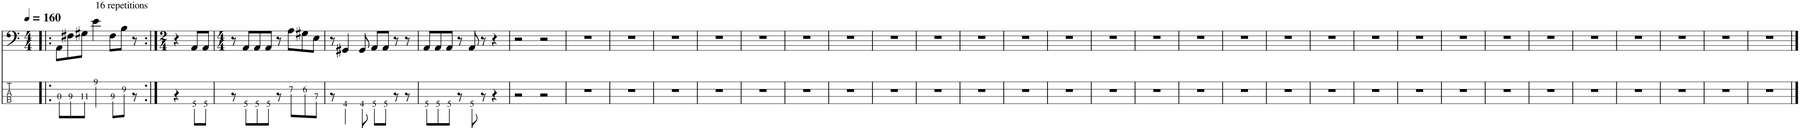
**kern	**kern
*part1	*part1
*staff2	*staff1
*I"Bass Guitar	*
*I'B. Guit.	*
*stria4	*
*	*clefF4
*Trd7c12	*Trd7c12
*k[]	*k[]
*M4/4	*M4/4
*MM160	*MM160
=1!|:	=1!|:
!	!LO:TX:a:t=16 repetitions
8AA\L	8AA\L
8F#\	8F#X\
8G#\J	8G#X\J
4e\	4e\
8F#\L	8F#\L
8B\J	8B\J
8r	8r
=2:|!	=2:|!
*M2/4	*M2/4
4r	4r
8AA\L	8AA/L
8AA\J	8AA/J
=3	=3
*M4/4	*M4/4
8r	8r
8AA\L	8AA/L
8AA\	8AA/
8AA\J	8AA/J
8r	8r
8A\L	8A\L
8G#\	8G#X\
8E\J	8E\J
=4	=4
8r	8r
4GG#\	4GG#X/
8GG#\	8GG#/
8AA\L	8AA/L
8AA\J	8AA/J
8r	8r
8r	8r
=5	=5
8AA\L	8AA/L
8AA\	8AA/
8AA\J	8AA/J
8r	8r
8AA\	8AA/
8r	8r
4r	4r
=6	=6
2r	2r
2r	2r
=7	=7
1r	1r
=8	=8
1r	1r
=9	=9
1r	1r
=10	=10
1r	1r
=11	=11
1r	1r
=12	=12
1r	1r
=13	=13
1r	1r
=14	=14
1r	1r
=15	=15
1r	1r
=16	=16
1r	1r
=17	=17
1r	1r
=18	=18
1r	1r
=19	=19
1r	1r
=20	=20
1r	1r
=21	=21
1r	1r
=22	=22
1r	1r
=23	=23
1r	1r
=24	=24
1r	1r
=25	=25
1r	1r
=26	=26
1r	1r
=27	=27
1r	1r
=28	=28
1r	1r
=29	=29
1r	1r
=30	=30
1r	1r
=31	=31
1r	1r
=32	=32
1r	1r
=33	=33
1r	1r
=34	=34
1r	1r
==	==
*-	*-
